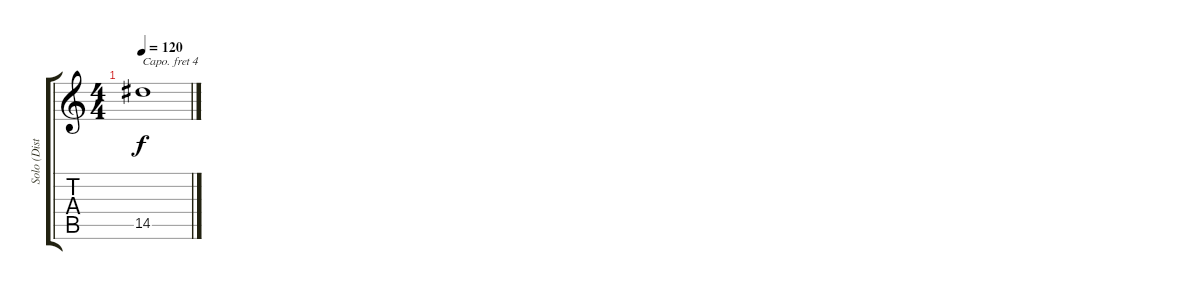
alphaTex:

\track ("Solo (Disto)" "Solo (Dist") {instrument distortionguitar}
\staff {score tabs}
\capo 4
\tuning (E4 B3 G3 D3 A2 E2) {hide}
\ts (4 4)
\tempo 120
\clef g2
\ks c
14.5.1{dy f instrument guitarharmonics}
